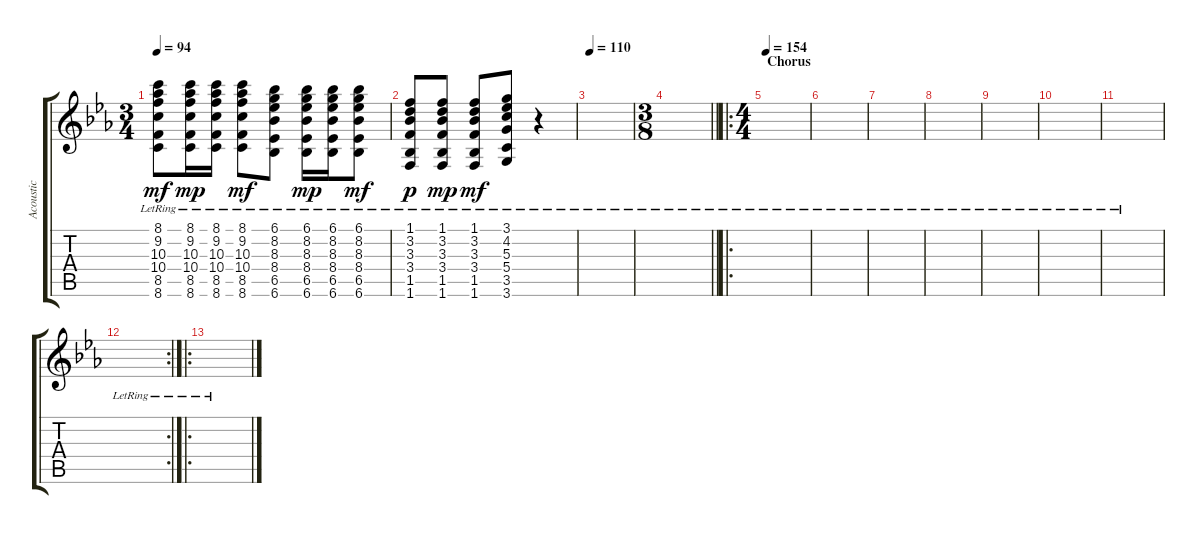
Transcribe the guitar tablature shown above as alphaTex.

\track ("Acoustic" "Acoustic") {instrument acousticguitarsteel}
\staff {score tabs}
\tuning (E4 B3 G3 D3 A2 E2) {hide}
\ts (3 4)
\tempo 94
\clef g2
\ks cminor
(8.1{lr} 9.2{lr} 10.3{lr} 10.4{lr} 8.5{lr} 8.6{lr}).8{dy mf} (8.1{lr} 9.2{lr} 10.3{lr} 10.4{lr} 8.5{lr} 8.6{lr}).16{dy mp} (8.1{lr} 9.2{lr} 10.3{lr} 10.4{lr} 8.5{lr} 8.6{lr}).16 (8.1{lr} 9.2{lr} 10.3{lr} 10.4{lr} 8.5{lr} 8.6{lr}).8{dy mf} (6.1{lr} 8.2{lr} 8.3{lr} 8.4{lr} 6.5{lr} 6.6{lr}).8 (6.1{lr} 8.2{lr} 8.3{lr} 8.4{lr} 6.5{lr} 6.6{lr}).16{dy mp} (6.1{lr} 8.2{lr} 8.3{lr} 8.4{lr} 6.5{lr} 6.6{lr}).16 (6.1{lr} 8.2{lr} 8.3{lr} 8.4{lr} 6.5{lr} 6.6{lr}).8{dy mf} |
(1.1{lr} 3.2{lr} 3.3{lr} 3.4{lr} 1.5{lr} 1.6{lr}).8{dy p} (1.1{lr} 3.2{lr} 3.3{lr} 3.4{lr} 1.5{lr} 1.6{lr}).8{dy mp} (1.1{lr} 3.2{lr} 3.3{lr} 3.4{lr} 1.5{lr} 1.6{lr}).8{dy mf} (3.1{lr} 4.2{lr} 5.3{lr} 5.4{lr} 3.5{lr} 3.6{lr}).8 r.4 |
\tempo 110
|
\ts (3 8)
\barLineRight lightlight
|
\ro
\ts (4 4)
\section ("" "Chorus")
\tempo 154
|
|
|
|
|
|
|
\rc 2
|
\ro
